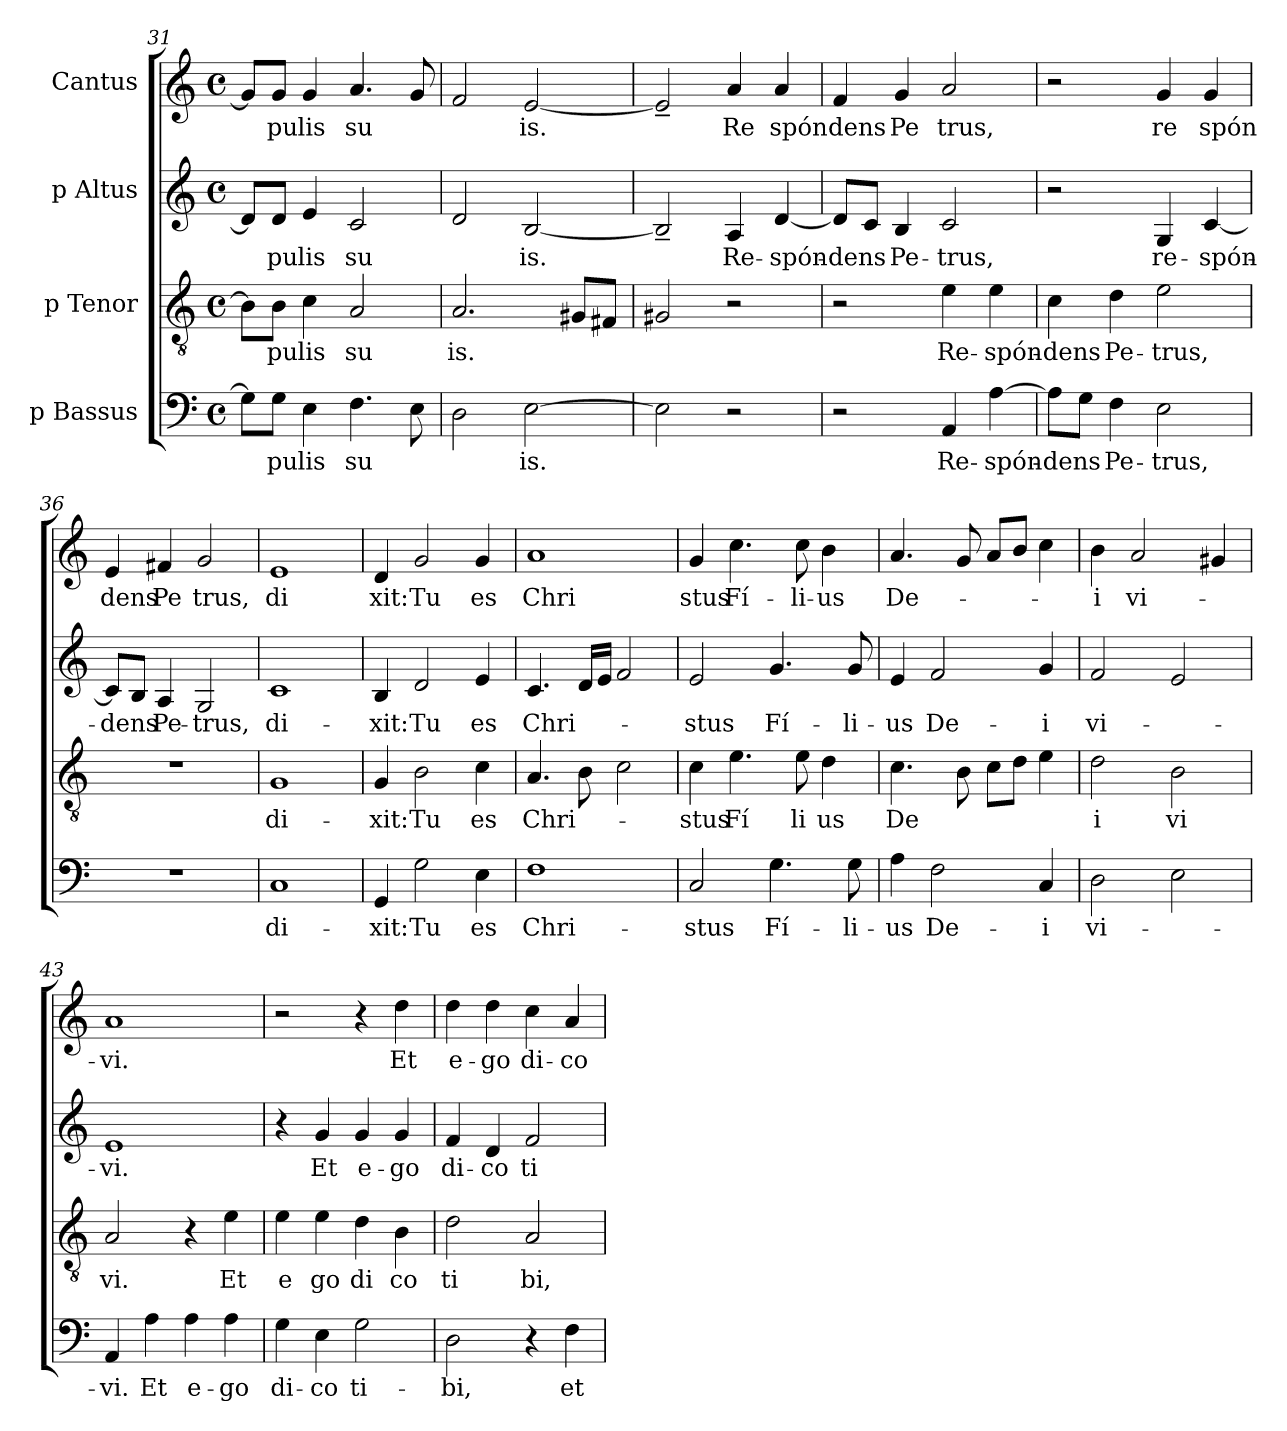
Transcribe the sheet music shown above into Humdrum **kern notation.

**kern	**text	**kern	**text	**kern	**text	**kern	**text
*part4	*part4	*part3	*part3	*part2	*part2	*part1	*part1
*staff4	*staff4	*staff3	*staff3	*staff2	*staff2	*staff1	*staff1
*I"p Bassus	*	*I"p Tenor	*	*I"p Altus	*	*I"Cantus	*
*clefF4	*	*clefGv2	*	*clefG2	*	*clefG2	*
*M4/4	*	*M4/4	*	*M4/4	*	*M4/4	*
*met(c)	*	*met(c)	*	*met(c)	*	*met(c)	*
=31	=31	=31	=31	=31	=31	=31	=31
8G\L]	.	8B\L]	.	8d/L]	.	8g/L]	.
!	!LO:LY:b:cj	!	!LO:LY:b:cj	!	!LO:LY:b:cj	!	!LO:LY:b:cj
8G\J	pu	8B\J	pu	8d/J	pu	8g/J	pu
!	!LO:LY:b:cj	!	!LO:LY:b:cj	!	!LO:LY:b:cj	!	!LO:LY:b:cj
4E\	lis	4c\	lis	4e/	lis	4g/	lis
!	!LO:LY:b:cj	!	!LO:LY:b:cj	!	!LO:LY:b:cj	!	!LO:LY:b:cj
4.F\	su	2A/	su	2c/	su	4.a/	su
8E\	.	.	.	.	.	8g/	.
=32	=32	=32	=32	=32	=32	=32	=32
!	!	!	!LO:LY:b:cj	!	!	!	!
2D\	.	2.A/	is.	2d/	.	2f/	.
!	!LO:LY:b:cj	!	!	!	!LO:LY:b:cj	!	!LO:LY:b:cj
[<2E\	is.	.	.	[>2B/	is.	[>2e/	is.
.	.	8G#X/L	.	.	.	.	.
.	.	8F#X/J	.	.	.	.	.
!!LO:LB:g=z
=33	=33	=33	=33	=33	=33	=33	=33
2E\]	.	2G#X/	.	2B~</]	.	2e~</]	.
!	!	!	!	!	!LO:LY:b:cj	!	!LO:LY:b:cj
2r	.	2r	.	4A/	Re-	4a/	Re
!	!	!	!	!	!LO:LY:b:cj	!	!LO:LY:b:cj
.	.	.	.	[<4d/	-spón-	4a/	spón
=34	=34	=34	=34	=34	=34	=34	=34
!	!	!	!	!	!LO:LY:b	!	!LO:LY:b:cj
2r	.	2r	.	8d/L]	-dens	4f/	dens
.	.	.	.	8c/J	.	.	.
!	!	!	!	!	!LO:LY:b:cj	!	!LO:LY:b:cj
.	.	.	.	4B/	Pe-	4g/	Pe
!	!LO:LY:b:cj	!	!LO:LY:b:cj	!	!LO:LY:b:cj	!	!LO:LY:b:cj
4AA/	Re-	4e\	Re-	2c/	-trus,	2a/	trus,
!	!LO:LY:b:cj	!	!LO:LY:b:cj	!	!	!	!
[>4A\	-spón-	4e\	-spón-	.	.	.	.
=35	=35	=35	=35	=35	=35	=35	=35
!	!LO:LY:b	!	!LO:LY:b:cj	!	!	!	!
8A\L]	-dens	4c\	-dens	2r	.	2r	.
8G\J	.	.	.	.	.	.	.
!	!LO:LY:b:cj	!	!LO:LY:b:cj	!	!	!	!
4F\	Pe-	4d\	Pe-	.	.	.	.
!	!LO:LY:b:cj	!	!LO:LY:b:cj	!	!LO:LY:b:cj	!	!LO:LY:b:cj
2E\	-trus,	2e\	-trus,	4G/	re-	4g/	re
!	!	!	!	!	!LO:LY:b:cj	!	!LO:LY:b:cj
.	.	.	.	[<4c/	-spón-	4g/	spón
=36	=36	=36	=36	=36	=36	=36	=36
!	!	!	!	!	!LO:LY:b	!	!LO:LY:b:cj
1r	.	1r	.	8c/L]	-dens	4e/	dens
.	.	.	.	8B/J	.	.	.
!	!	!	!	!	!LO:LY:b:cj	!	!LO:LY:b:cj
.	.	.	.	4A/	Pe-	4f#X/	Pe
!	!	!	!	!	!LO:LY:b:cj	!	!LO:LY:b:cj
.	.	.	.	2G/	-trus,	2g/	trus,
=37	=37	=37	=37	=37	=37	=37	=37
!	!LO:LY:b:cj	!	!LO:LY:b:cj	!	!LO:LY:b:cj	!	!LO:LY:b:cj
1C	di-	1G	di-	1c	di-	1e	di
=38	=38	=38	=38	=38	=38	=38	=38
!	!LO:LY:b:cj	!	!LO:LY:b:cj	!	!LO:LY:b:cj	!	!LO:LY:b:cj
4GG/	-xit:	4G/	-xit:	4B/	-xit:	4d/	xit:
!	!LO:LY:b:cj	!	!LO:LY:b:cj	!	!LO:LY:b:cj	!	!LO:LY:b:cj
2G\	Tu	2B\	Tu	2d/	Tu	2g/	Tu
!	!LO:LY:b:cj	!	!LO:LY:b:cj	!	!LO:LY:b:cj	!	!LO:LY:b:cj
4E\	es	4c\	es	4e/	es	4g/	es
=39	=39	=39	=39	=39	=39	=39	=39
!	!LO:LY:b:cj	!	!LO:LY:b	!	!LO:LY:b	!	!LO:LY:b:cj
1F	Chri-	4.A/	Chri-	4.c/	Chri-	1a	Chri
.	.	8B\	.	16d/L	.	.	.
.	.	.	.	16e/J	.	.	.
.	.	2c\	.	2f/	.	.	.
!!LO:LB:g=z
=40	=40	=40	=40	=40	=40	=40	=40
!	!LO:LY:b:cj	!	!LO:LY:b:cj	!	!LO:LY:b:cj	!	!LO:LY:b:cj
2C/	-stus	4c\	-stus	2e/	-stus	4g/	stus
!	!	!	!LO:LY:b:cj	!	!	!	!LO:LY:b:cj
.	.	4.e\	Fí	.	.	4.cc\	Fí-
!	!LO:LY:b:cj	!	!	!	!LO:LY:b:cj	!	!
4.G\	Fí-	.	.	4.g/	Fí-	.	.
!	!	!	!LO:LY:b:cj	!	!	!	!LO:LY:b:cj
.	.	8e\	li	.	.	8cc\	-li-
!	!	!	!LO:LY:b:cj	!	!	!	!LO:LY:b:cj
.	.	4d\	us	.	.	4b\	-us
!	!LO:LY:b:cj	!	!	!	!LO:LY:b:cj	!	!
8G\	-li-	.	.	8g/	-li-	.	.
=41	=41	=41	=41	=41	=41	=41	=41
!	!LO:LY:b:cj	!	!LO:LY:b:cj	!	!LO:LY:b:cj	!	!LO:LY:b:cj
4A\	-us	4.c\	De	4e/	-us	4.a/	De-
!	!LO:LY:b:cj	!	!	!	!LO:LY:b:cj	!	!
2F\	De-	.	.	2f/	De-	.	.
.	.	8B\	.	.	.	8g/	.
.	.	8c\L	.	.	.	8a/L	.
.	.	8d\J	.	.	.	8b/J	.
!	!LO:LY:b:cj	!	!	!	!LO:LY:b:cj	!	!
4C/	-i	4e\	.	4g/	-i	4cc\	.
=42	=42	=42	=42	=42	=42	=42	=42
!	!LO:LY:b:cj	!	!LO:LY:b:cj	!	!LO:LY:b:cj	!	!LO:LY:b:cj
2D\	vi-	2d\	i	2f/	vi-	4b\	-i
!	!	!	!	!	!	!	!LO:LY:b:cj
.	.	.	.	.	.	2a/	vi-
!	!	!	!LO:LY:b:cj	!	!	!	!
2E\	.	2B\	vi	2e/	.	.	.
.	.	.	.	.	.	4g#X/	.
=43	=43	=43	=43	=43	=43	=43	=43
!	!LO:LY:b:cj	!	!LO:LY:b:cj	!	!LO:LY:b:cj	!	!LO:LY:b:cj
4AA/	-vi.	2A/	vi.	1e	-vi.	1a	-vi.
!	!LO:LY:b:cj	!	!	!	!	!	!
4A\	Et	.	.	.	.	.	.
!	!LO:LY:b:cj	!	!	!	!	!	!
4A\	e-	4r	.	.	.	.	.
!	!LO:LY:b:cj	!	!LO:LY:b:cj	!	!	!	!
4A\	-go	4e\	Et	.	.	.	.
=44	=44	=44	=44	=44	=44	=44	=44
!	!LO:LY:b:cj	!	!LO:LY:b:cj	!	!	!	!
4G\	di-	4e\	e	4r	.	2r	.
!	!LO:LY:b:cj	!	!LO:LY:b:cj	!	!LO:LY:b:cj	!	!
4E\	-co	4e\	go	4g/	Et	.	.
!	!LO:LY:b:cj	!	!LO:LY:b:cj	!	!LO:LY:b:cj	!	!
2G\	ti-	4d\	di	4g/	e-	4r	.
!	!	!	!LO:LY:b:cj	!	!LO:LY:b:cj	!	!LO:LY:b:cj
.	.	4B\	co	4g/	-go	4dd\	Et
=45	=45	=45	=45	=45	=45	=45	=45
!	!LO:LY:b:cj	!	!LO:LY:b:cj	!	!LO:LY:b:cj	!	!LO:LY:b:cj
2D\	-bi,	2d\	ti	4f/	di-	4dd\	e-
!	!	!	!	!	!LO:LY:b:cj	!	!LO:LY:b:cj
.	.	.	.	4d/	-co	4dd\	-go
!	!	!	!LO:LY:b:cj	!	!LO:LY:b:cj	!	!LO:LY:b:cj
4r	.	2A/	bi,	2f/	ti-	4cc\	di-
!	!LO:LY:b:cj	!	!	!	!	!	!LO:LY:b:cj
4F\	et	.	.	.	.	4a/	-co
=	=	=	=	=	=	=	=
*-	*-	*-	*-	*-	*-	*-	*-
